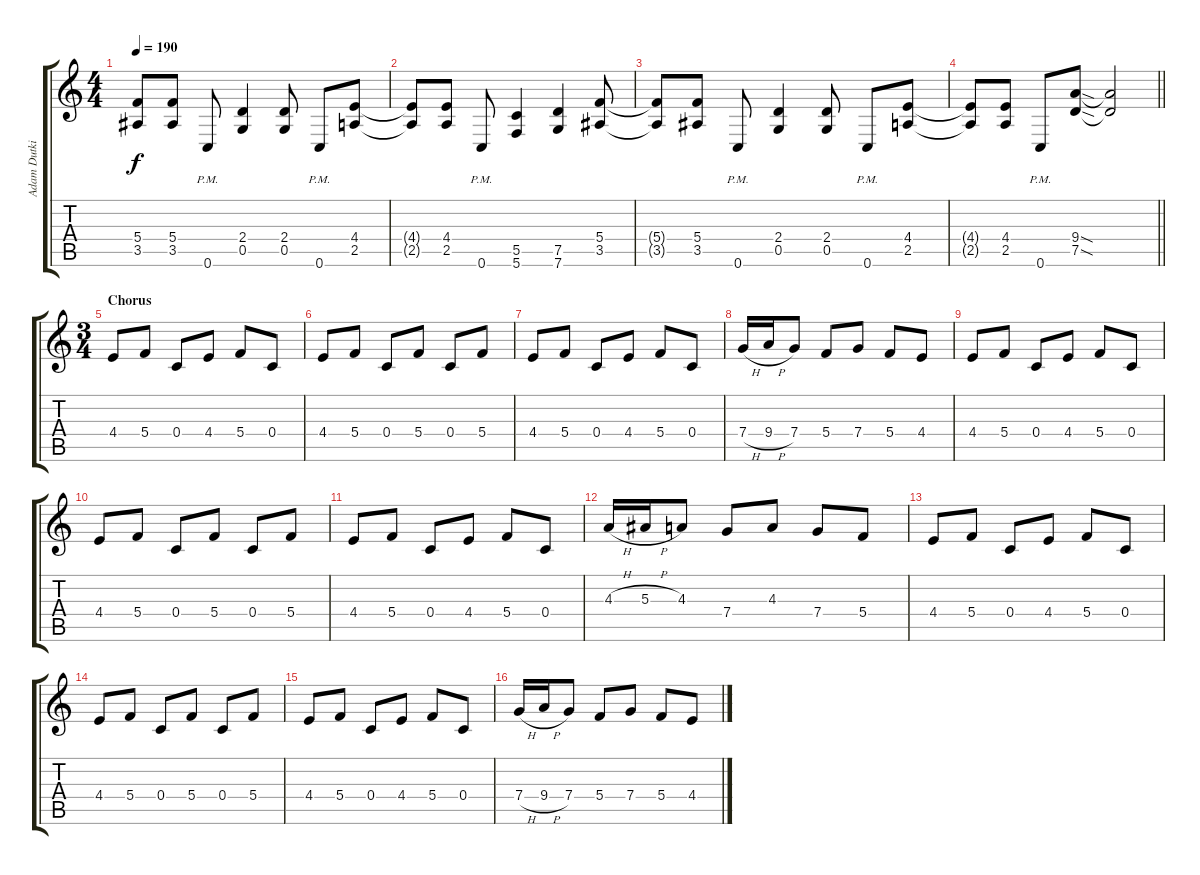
\track ("Adam Dutkiewicz" "Adam Dutki") {instrument overdrivenguitar}
\staff {score tabs}
\tuning (D4 A3 F3 C3 G2 C2) {hide}
\ts (4 4)
\tempo 190
\clef g2
\ks c
(5.4{t} 3.5{t}).8{dy f} (5.4 3.5).8 0.6{pm}.8 (2.4 0.5).4 (2.4 0.5).8 0.6{pm}.8 (4.4 2.5).8 |
(4.4{t} 2.5{t}).8 (4.4 2.5).8 0.6{pm}.8 (5.5 5.6).4 (7.5 7.6).4 (5.4 3.5).8 |
(5.4{t} 3.5{t}).8 (5.4 3.5).8 0.6{pm}.8 (2.4 0.5).4 (2.4 0.5).8 0.6{pm}.8 (4.4 2.5).8 |
\barLineRight lightlight
(4.4{t} 2.5{t}).8 (4.4 2.5).8 0.6{pm}.8 (9.4{sod} 7.5{sod}).8 (9.4{t} 7.5{t}).2 |
\ts (3 4)
\section ("" "Chorus")
4.4.8 5.4.8 0.4.8 4.4.8 5.4.8 0.4.8 |
4.4.8 5.4.8 0.4.8 5.4.8 0.4.8 5.4.8 |
4.4.8 5.4.8 0.4.8 4.4.8 5.4.8 0.4.8 |
7.4{h}.16 9.4{h}.16 7.4.8 5.4.8 7.4.8 5.4.8 4.4.8 |
4.4.8 5.4.8 0.4.8 4.4.8 5.4.8 0.4.8 |
4.4.8 5.4.8 0.4.8 5.4.8 0.4.8 5.4.8 |
4.4.8 5.4.8 0.4.8 4.4.8 5.4.8 0.4.8 |
4.3{h}.16 5.3{h}.16 4.3.8 7.4.8 4.3.8 7.4.8 5.4.8 |
4.4.8 5.4.8 0.4.8 4.4.8 5.4.8 0.4.8 |
4.4.8 5.4.8 0.4.8 5.4.8 0.4.8 5.4.8 |
4.4.8 5.4.8 0.4.8 4.4.8 5.4.8 0.4.8 |
7.4{h}.16 9.4{h}.16 7.4.8 5.4.8 7.4.8 5.4.8 4.4.8
